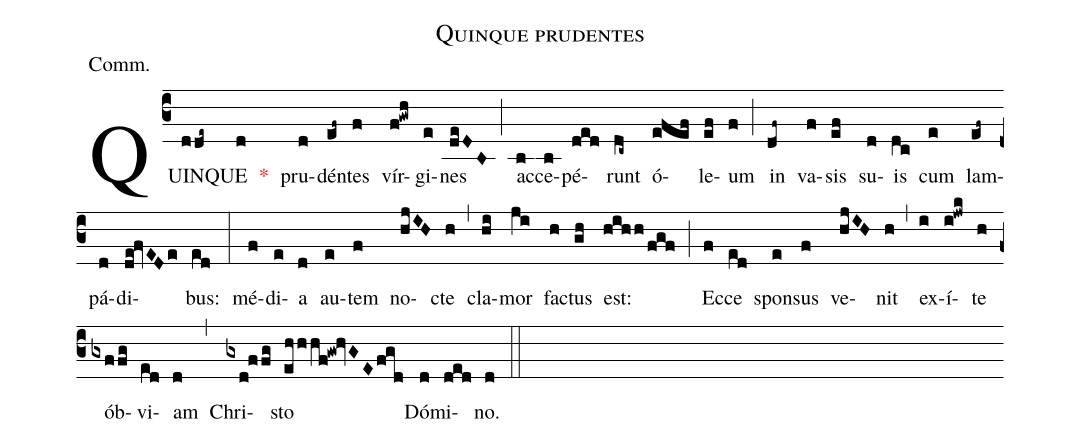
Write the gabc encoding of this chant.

name:Quinque prudentes;
annotation:Comm.;
mode:V.;
office-part:Communion;
%%
(c3) QUIN(dde~)QUE(d) <v>\red{*}</v>() pru(d)dén(ef~)tes(f) vír(f!gwh)gi(e)nes(deDB) (;) ac(b)ce(b)pé(ded)runt(dc~) ó(efef)le(ef)um(f) (;) in(df~) va(f)sis(ef) su(d)is(dc) cum(e) lam(ef~)pá(d)di(de!fvEDe)bus:(ed) (:) mé(f)di(e)a(d) au(e)tem(f) no(hjIH)cte(h) (,) cla(hi)mor(ji) fa(h)ctus(gh) est:(hihh/fgf) (;) Ec(f)ce(ed) spon(e)sus(f) ve(hjIH)nit(h) (,) ex(i)í(i!jwk)te(h) ób(gxffg)vi(ed)am(d) (,) Chri(gxd!ffg)sto(ehhhf!gw!hvGEfgd) Dó(d)mi(ded)no.(d) (::)
